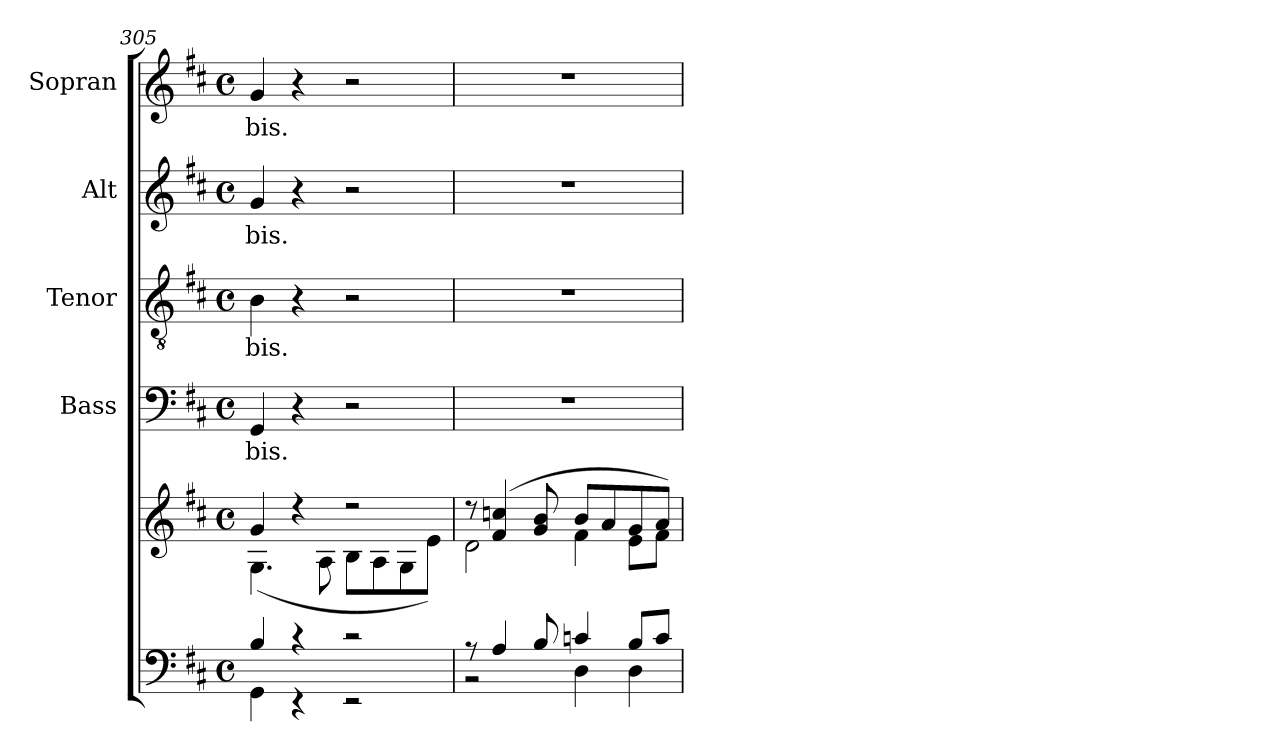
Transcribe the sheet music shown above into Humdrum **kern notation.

**kern	**kern	**kern	**text	**kern	**text	**kern	**text	**kern	**text
*part5	*part5	*part4	*part4	*part3	*part3	*part2	*part2	*part1	*part1
*staff6	*staff5	*staff4	*staff4	*staff3	*staff3	*staff2	*staff2	*staff1	*staff1
*	*	*I"Bass	*	*I"Tenor	*	*I"Alt	*	*I"Sopran	*
*	*	*I'B.	*	*I'T.	*	*I'A.	*	*I'S.	*
*clefF4	*clefG2	*clefF4	*	*clefGv2	*	*clefG2	*	*clefG2	*
*k[f#c#]	*k[f#c#]	*k[f#c#]	*	*k[f#c#]	*	*k[f#c#]	*	*k[f#c#]	*
*D:	*D:	*D:	*	*D:	*	*D:	*	*D:	*
*M4/4	*M4/4	*M4/4	*	*M4/4	*	*M4/4	*	*M4/4	*
*met(c)	*met(c)	*met(c)	*	*met(c)	*	*met(c)	*	*met(c)	*
=305	=305	=305	=305	=305	=305	=305	=305	=305	=305
*^	*^	*	*	*	*	*	*	*	*
!	!	!	!	!	!LO:LY:b	!	!LO:LY:b	!	!LO:LY:b	!	!LO:LY:b
4B/	4GG\	4g/	(<4.G\	4GG/	-bis.	4B\	-bis.	4g/	-bis.	4g/	-bis.
4r	4r	4r	.	4r	.	4r	.	4r	.	4r	.
.	.	.	8A\	.	.	.	.	.	.	.	.
2r	2r	2r	8B\L	2r	.	2r	.	2r	.	2r	.
.	.	.	8A\	.	.	.	.	.	.	.	.
.	.	.	8G\	.	.	.	.	.	.	.	.
.	.	.	8e\J)	.	.	.	.	.	.	.	.
=306	=306	=306	=306	=306	=306	=306	=306	=306	=306	=306	=306
8rA	2rBB	8r	2d\	1r	.	1r	.	1r	.	1r	.
4A/	.	(4f#/ 4ccn/	.	.	.	.	.	.	.	.	.
8B/	.	8g/ 8b/	.	.	.	.	.	.	.	.	.
4cn/	4D\	8b/L	4f#\	.	.	.	.	.	.	.	.
.	.	8a/	.	.	.	.	.	.	.	.	.
8B/L	4D\	8g/	8e\L	.	.	.	.	.	.	.	.
8c/J	.	8a/J)	8f#\J	.	.	.	.	.	.	.	.
*v	*v	*	*	*	*	*	*	*	*	*	*
*	*v	*v	*	*	*	*	*	*	*	*
=	=	=	=	=	=	=	=	=	=
*-	*-	*-	*-	*-	*-	*-	*-	*-	*-
